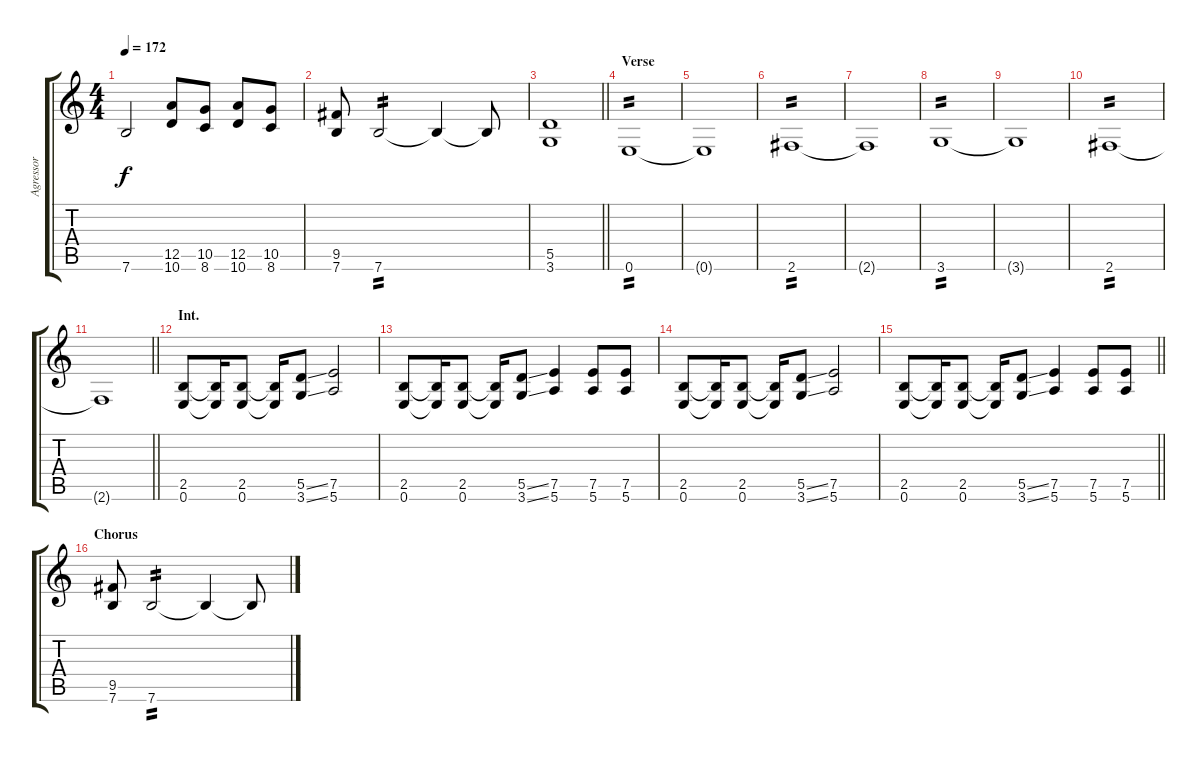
\track ("Agressor" "Agressor") {instrument overdrivenguitar}
\staff {score tabs}
\tuning (E4 B3 G3 D3 A2 E2) {hide}
\ts (4 4)
\tempo 172
\clef g2
\ks c
7.6{t}.2{dy f} (12.5 10.6).8 (10.5 8.6).8 (12.5 10.6).8 (10.5 8.6).8 |
(9.5 7.6).8 7.6.2{tp 2} 7.6{t}.4 7.6{t}.8 |
\barLineRight lightlight
(5.5 3.6).1 |
\section ("" "Verse")
0.6.1{tp 2} |
0.6{t}.1 |
2.6.1{tp 2} |
2.6{t}.1 |
3.6.1{tp 2} |
3.6{t}.1 |
2.6.1{tp 2} |
\barLineRight lightlight
2.6{t}.1 |
\section ("" "Int.")
(2.5 0.6).8 (2.5{t} 0.6{t}).16 (2.5 0.6).8 (2.5{t} 0.6{t}).16 (5.5{ss} 3.6{ss}).8 (7.5 5.6).2 |
(2.5 0.6).8 (2.5{t} 0.6{t}).16 (2.5 0.6).8 (2.5{t} 0.6{t}).16 (5.5{ss} 3.6{ss}).8 (7.5 5.6).4 (7.5 5.6).8 (7.5 5.6).8 |
(2.5 0.6).8 (2.5{t} 0.6{t}).16 (2.5 0.6).8 (2.5{t} 0.6{t}).16 (5.5{ss} 3.6{ss}).8 (7.5 5.6).2 |
\barLineRight lightlight
(2.5 0.6).8 (2.5{t} 0.6{t}).16 (2.5 0.6).8 (2.5{t} 0.6{t}).16 (5.5{ss} 3.6{ss}).8 (7.5 5.6).4 (7.5 5.6).8 (7.5 5.6).8 |
\section ("" "Chorus")
(9.5 7.6).8 7.6.2{tp 2} 7.6{t}.4 7.6{t}.8
